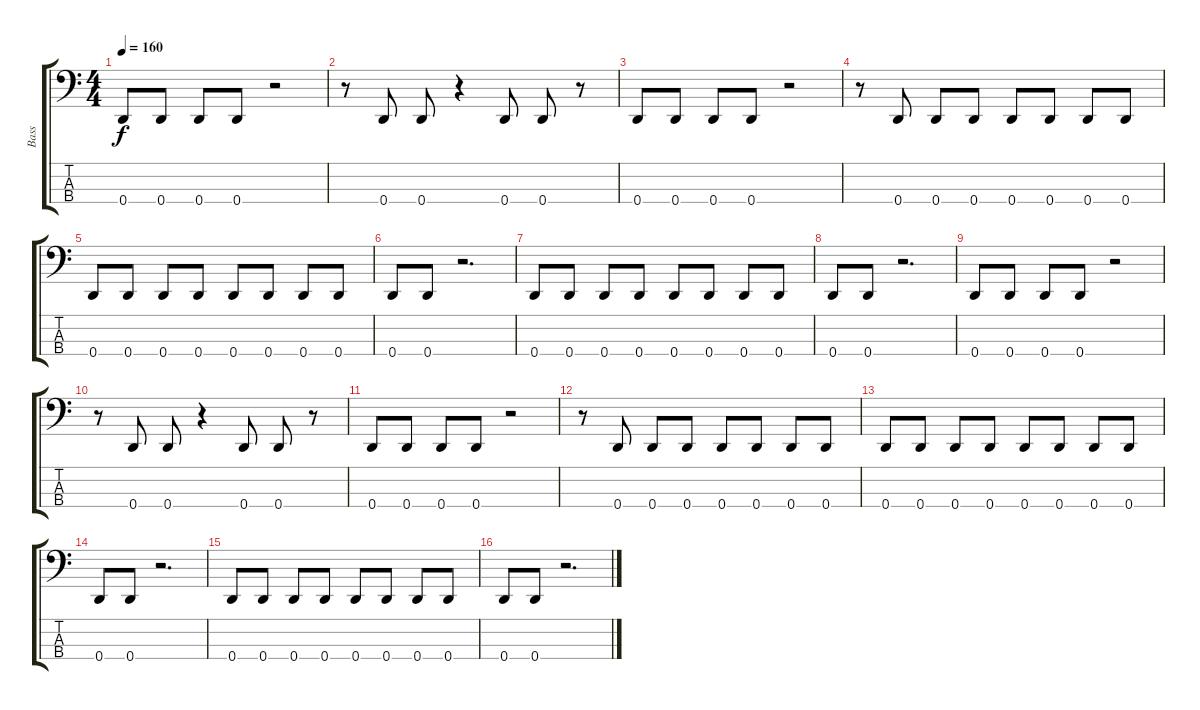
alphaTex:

\track ("Bass" "Bass") {instrument electricbassfinger}
\staff {score tabs}
\tuning (G2 D2 A1 D1) {hide}
\ts (4 4)
\tempo 160
\clef f4
\ks c
0.4.8{dy f} 0.4.8 0.4.8 0.4.8 r.2 |
r.8 0.4.8 0.4.8 r.4 0.4.8 0.4.8 r.8 |
0.4.8 0.4.8 0.4.8 0.4.8 r.2 |
r.8 0.4.8 0.4.8 0.4.8 0.4.8 0.4.8 0.4.8 0.4.8 |
0.4.8 0.4.8 0.4.8 0.4.8 0.4.8 0.4.8 0.4.8 0.4.8 |
0.4.8 0.4.8 r.2{d} |
0.4.8 0.4.8 0.4.8 0.4.8 0.4.8 0.4.8 0.4.8 0.4.8 |
0.4.8 0.4.8 r.2{d} |
0.4.8 0.4.8 0.4.8 0.4.8 r.2 |
r.8 0.4.8 0.4.8 r.4 0.4.8 0.4.8 r.8 |
0.4.8 0.4.8 0.4.8 0.4.8 r.2 |
r.8 0.4.8 0.4.8 0.4.8 0.4.8 0.4.8 0.4.8 0.4.8 |
0.4.8 0.4.8 0.4.8 0.4.8 0.4.8 0.4.8 0.4.8 0.4.8 |
0.4.8 0.4.8 r.2{d} |
0.4.8 0.4.8 0.4.8 0.4.8 0.4.8 0.4.8 0.4.8 0.4.8 |
0.4.8 0.4.8 r.2{d}
